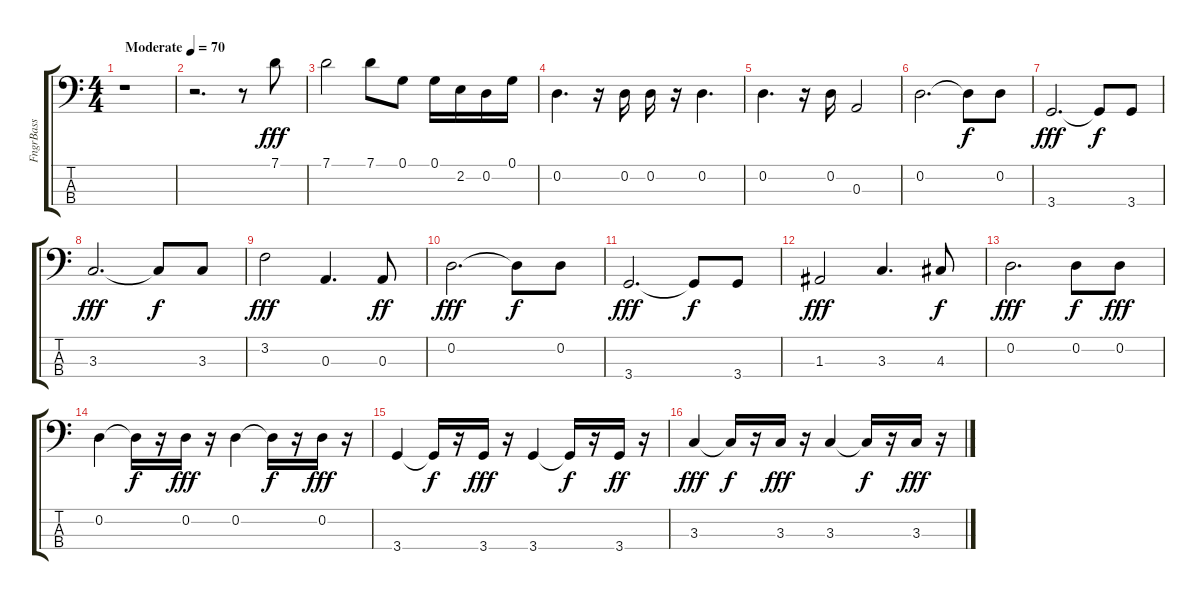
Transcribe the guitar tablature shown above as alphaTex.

\track ("FngrBass" "FngrBass") {instrument electricbassfinger}
\staff {score tabs}
\tuning (G2 D2 A1 E1) {hide}
\ts (4 4)
\tempo (70 "Moderate")
\clef f4
\ks c
r.1{dy fff instrument electricbassfinger} |
r.2{d} r.8 7.1.8 |
7.1.2 7.1.8 0.1.8 0.1.16 2.2.16 0.2.16 0.1.16 |
0.2.4{d} r.16 0.2.16 0.2.16 r.16 0.2.4{d} |
0.2.4{d} r.16 0.2.16 0.3.2 |
0.2.2{d} 0.2{t}.8{dy f} 0.2.8 |
3.4.2{d dy fff} 3.4{t}.8{dy f} 3.4.8 |
3.3.2{d dy fff} 3.3{t}.8{dy f} 3.3.8 |
3.2.2{dy fff} 0.3.4{d} 0.3.8{dy ff} |
0.2.2{d dy fff} 0.2{t}.8{dy f} 0.2.8 |
3.4.2{d dy fff} 3.4{t}.8{dy f} 3.4.8 |
1.3.2{dy fff} 3.3.4{d} 4.3.8{dy f} |
0.2.2{d dy fff} 0.2.8{dy f} 0.2.8{dy fff} |
0.2.4 0.2{t}.16{dy f} r.16 0.2.16{dy fff} r.16 0.2.4 0.2{t}.16{dy f} r.16 0.2.16{dy fff} r.16 |
3.4.4 3.4{t}.16{dy f} r.16 3.4.16{dy fff} r.16 3.4.4 3.4{t}.16{dy f} r.16 3.4.16{dy ff} r.16 |
3.3.4{dy fff} 3.3{t}.16{dy f} r.16 3.3.16{dy fff} r.16 3.3.4 3.3{t}.16{dy f} r.16 3.3.16{dy fff} r.16
